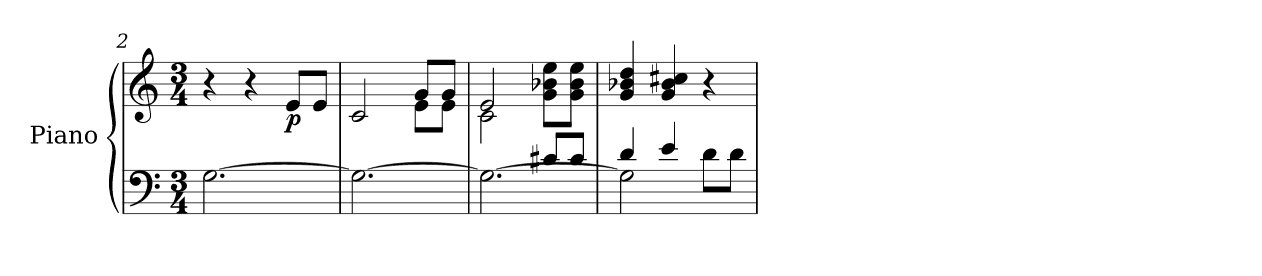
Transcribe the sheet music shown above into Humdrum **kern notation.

**kern	**kern	**dynam
*part1	*part1	*part1
*staff2	*staff1	*staff1/2
*I"Piano	*	*
*I'Pno.	*	*
*clefF4	*clefG2	*
*k[]	*k[]	*
*M3/4	*M3/4	*
=2	=2	=2
[2.G\	4r	.
.	4r	.
!	!	!LO:DY:b
.	8e/L	p
.	8e/J	.
=3	=3	=3
*	*^	*
2.G\_	2c/	2rcccyy	.
.	8g/L	8e\L	.
.	8g/J	8e\J	.
=4	=4	=4	=4
*^	*	*	*
2.G\_	2ryy	2e/	2c\	.
.	8c#X/L	8g\ 8b-X\ 8ee\L	4rgggyy	.
.	8c#/J	8g\ 8b-\ 8ee\J	.	.
*	*	*v	*v	*
=5	=5	=5	=5
2G\]	4d/	4g/ 4b-X/ 4dd/	.
.	4e/	4g/ 4b-/ 4cc#X/	.
8d\L	4ryy	4r	.
8d\J	.	.	.
*v	*v	*	*
=	=	=
*-	*-	*-
